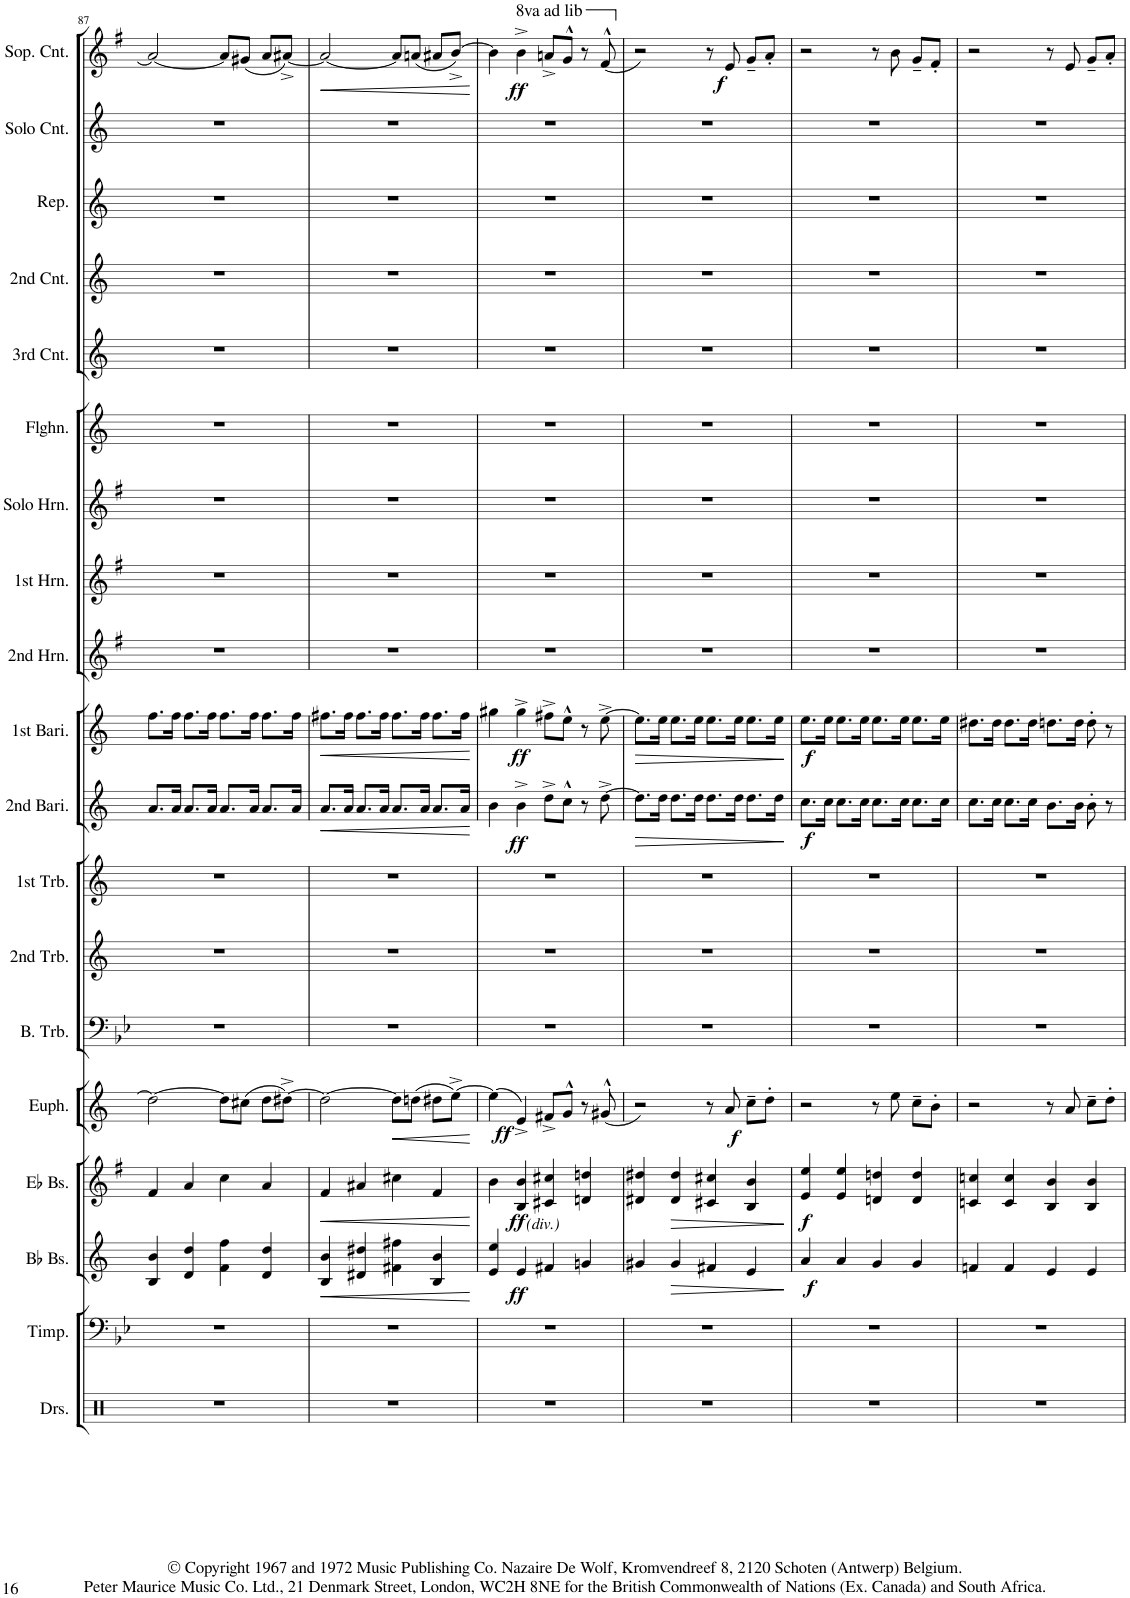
**kern	**kern	**kern	**dynam	**kern	**dynam	**kern	**dynam	**kern	**kern	**kern	**kern	**dynam	**kern	**dynam	**kern	**kern	**kern	**kern	**kern	**kern	**kern	**kern	**kern	**dynam
*part19	*part18	*part17	*part17	*part16	*part16	*part15	*part15	*part14	*part13	*part12	*part11	*part11	*part10	*part10	*part9	*part8	*part7	*part6	*part5	*part4	*part3	*part2	*part1	*part1
*staff19	*staff18	*staff17	*staff17	*staff16	*staff16	*staff15	*staff15	*staff14	*staff13	*staff12	*staff11	*staff11	*staff10	*staff10	*staff9	*staff8	*staff7	*staff6	*staff5	*staff4	*staff3	*staff2	*staff1	*staff1
*I"Drumset	*I"Timpani	*I"Bb Bass	*	*I"Eb Bass	*	*I"Euphonium	*	*I"Bass Trombone	*I"2nd Trombone	*I"1st Trombone	*I"2nd Baritone	*	*I"1st Baritone	*	*I"2nd Horn	*I"1st Horn	*I"Solo Horn	*I"Flugelhorn	*I"3rd Cornet	*I"2nd Cornet	*I"Repiano	*I"Solo Cornet	*I"Soprano Cornet	*
*I'Drs.	*I'Timp.	*I'Bb Bs.	*	*I'Eb Bs.	*	*I'Euph.	*	*I'B. Trb.	*I'2nd Trb.	*I'1st Trb.	*I'2nd Bari.	*	*I'1st Bari.	*	*I'2nd Hrn.	*I'1st Hrn.	*I'Solo Hrn.	*I'Flghn.	*I'3rd Cnt.	*I'2nd Cnt.	*I'Rep.	*I'Solo Cnt.	*I'Sop. Cnt.	*
!!LO:PB:g=z
*clefX	*clefF4	*clefG2	*	*clefG2	*	*clefG2	*	*clefF4	*clefG2	*clefG2	*clefG2	*	*clefG2	*	*clefG2	*clefG2	*clefG2	*clefG2	*clefG2	*clefG2	*clefG2	*clefG2	*clefG2	*
*	*	*Trd15c26	*	*Trd12c21	*	*Trd8c14	*	*Trd7c12	*Trd1c2	*Trd1c2	*Trd1c2	*	*Trd1c2	*	*Trd5c9	*Trd5c9	*Trd5c9	*Trd1c2	*Trd1c2	*Trd1c2	*Trd1c2	*Trd1c2	*Trd-2c-3	*
*k[]	*k[b-e-]	*k[]	*	*k[f#]	*	*k[]	*	*k[b-e-]	*k[]	*k[]	*k[]	*	*k[]	*	*k[f#]	*k[f#]	*k[f#]	*k[]	*k[]	*k[]	*k[]	*k[]	*k[f#]	*
*M2/2	*M2/2	*M2/2	*	*M2/2	*	*M2/2	*	*M2/2	*M2/2	*M2/2	*M2/2	*	*M2/2	*	*M2/2	*M2/2	*M2/2	*M2/2	*M2/2	*M2/2	*M2/2	*M2/2	*M2/2	*
*met(c|)	*met(c|)	*met(c|)	*	*met(c|)	*	*met(c|)	*	*met(c|)	*met(c|)	*met(c|)	*met(c|)	*	*met(c|)	*	*met(c|)	*met(c|)	*met(c|)	*met(c|)	*met(c|)	*met(c|)	*met(c|)	*met(c|)	*met(c|)	*
=87	=87	=87	=87	=87	=87	=87	=87	=87	=87	=87	=87	=87	=87	=87	=87	=87	=87	=87	=87	=87	=87	=87	=87	=87
1r	1r	4B/ 4b/	.	4f#/	.	2dd\_	.	1r	1r	1r	8.a/L	.	8.ff\L	.	1r	1r	1r	1r	1r	1r	1r	1r	2a/_	.
.	.	.	.	.	.	.	.	.	.	.	16a/Jk	.	16ff\Jk	.	.	.	.	.	.	.	.	.	.	.
.	.	4d/ 4dd/	.	4a/	.	.	.	.	.	.	8.a/L	.	8.ff\L	.	.	.	.	.	.	.	.	.	.	.
.	.	.	.	.	.	.	.	.	.	.	16a/Jk	.	16ff\Jk	.	.	.	.	.	.	.	.	.	.	.
.	.	4f\ 4ff\	.	4cc\	.	8dd\L]	.	.	.	.	8.a/L	.	8.ff\L	.	.	.	.	.	.	.	.	.	8a/L]	.
.	.	.	.	.	.	(8cc#X\J	.	.	.	.	.	.	.	.	.	.	.	.	.	.	.	.	(8g#X/J	.
.	.	.	.	.	.	.	.	.	.	.	16a/Jk	.	16ff\Jk	.	.	.	.	.	.	.	.	.	.	.
.	.	4d/ 4dd/	.	4a/	.	8dd\L	.	.	.	.	8.a/L	.	8.ff\L	.	.	.	.	.	.	.	.	.	8a/L	.
.	.	.	.	.	.	[8dd#X^\J)	.	.	.	.	.	.	.	.	.	.	.	.	.	.	.	.	[8a#X^/J)	.
.	.	.	.	.	.	.	.	.	.	.	16a/Jk	.	16ff\Jk	.	.	.	.	.	.	.	.	.	.	.
=88	=88	=88	=88	=88	=88	=88	=88	=88	=88	=88	=88	=88	=88	=88	=88	=88	=88	=88	=88	=88	=88	=88	=88	=88
!	!	!	!LO:HP:b	!	!LO:HP:b	!	!	!	!	!	!	!LO:HP:b	!	!LO:HP:b	!	!	!	!	!	!	!	!	!	!LO:HP:b
1r	1r	4B/ 4b/	<	4f#/	<	2dd#\_	.	1r	1r	1r	8.a/L	<	8.ff#X\L	<	1r	1r	1r	1r	1r	1r	1r	1r	2a#/_	<
.	.	.	.	.	.	.	.	.	.	.	16a/Jk	.	16ff#\Jk	.	.	.	.	.	.	.	.	.	.	.
.	.	4d#X/ 4dd#X/	.	4a#X/	.	.	.	.	.	.	8.a/L	.	8.ff#\L	.	.	.	.	.	.	.	.	.	.	.
.	.	.	.	.	.	.	.	.	.	.	16a/Jk	.	16ff#\Jk	.	.	.	.	.	.	.	.	.	.	.
!	!	!	!	!	!	!	!LO:HP:b	!	!	!	!	!	!	!	!	!	!	!	!	!	!	!	!	!
.	.	4f#X\ 4ff#X\	.	4cc#X\	.	8dd#\L]	<	.	.	.	8.a/L	.	8.ff#\L	.	.	.	.	.	.	.	.	.	8a#/L]	.
.	.	.	.	.	.	(8ddn\J	.	.	.	.	.	.	.	.	.	.	.	.	.	.	.	.	(8an/J	.
.	.	.	.	.	.	.	.	.	.	.	16a/Jk	.	16ff#\Jk	.	.	.	.	.	.	.	.	.	.	.
.	.	4B/ 4b/	.	4f#/	.	8dd#X\L	.	.	.	.	8.a/L	.	8.ff#\L	.	.	.	.	.	.	.	.	.	8a#X/L	.
.	.	.	.	.	.	[8ee^\J)	.	.	.	.	.	.	.	.	.	.	.	.	.	.	.	.	[8b^/J)	.
.	.	.	.	.	.	.	.	.	.	.	16a/Jk	.	16ff#\Jk	.	.	.	.	.	.	.	.	.	.	.
.	.	.	[	.	[	.	[	.	.	.	.	[	.	[	.	.	.	.	.	.	.	.	.	[
=89	=89	=89	=89	=89	=89	=89	=89	=89	=89	=89	=89	=89	=89	=89	=89	=89	=89	=89	=89	=89	=89	=89	=89	=89
1r	1r	4e/ 4ee/	.	4b\	.	(4ee\]	.	1r	1r	1r	4b\	.	4gg#X\	.	1r	1r	1r	1r	1r	1r	1r	1r	4b\]	.
!	!	!	!	!	!	!	!	!	!	!	!	!	!	!	!	!	!	!	!	!	!	!	!LO:TX:a:t=8va ad lib	!
!	!	!	!	!LO:TX:b:i:t=(div.)	!	!	!	!	!	!	!	!	!	!	!	!	!	!	!	!	!	!	!	!
!	!	!	!LO:DY:b	!	!LO:DY:b	!	!LO:DY:b	!	!	!	!	!LO:DY:b	!	!LO:DY:b	!	!	!	!	!	!	!	!	!	!LO:DY:b
.	.	4e/	ff	4B/ 4b/	ff	4e^/)	ff	.	.	.	4b^\	ff	4gg#^\	ff	.	.	.	.	.	.	.	.	4b^\	ff
.	.	4f#X/	.	4c#X/ 4cc#X/	.	8f#X^/L	.	.	.	.	8dd^\L	.	8ff#X^\L	.	.	.	.	.	.	.	.	.	8an^/L	.
.	.	.	.	.	.	8g^^/J	.	.	.	.	8cc^^\J	.	8ee^^\J	.	.	.	.	.	.	.	.	.	8g^^/J	.
.	.	4gn/	.	4dn/ 4ddn/	.	8r	.	.	.	.	8r	.	8r	.	.	.	.	.	.	.	.	.	8r	.
.	.	.	.	.	.	(8g#X^^/	.	.	.	.	[8dd^\	.	[8ee^\	.	.	.	.	.	.	.	.	.	(8f#^^/	.
=90	=90	=90	=90	=90	=90	=90	=90	=90	=90	=90	=90	=90	=90	=90	=90	=90	=90	=90	=90	=90	=90	=90	=90	=90
!	!	!	!	!	!	!	!	!	!	!	!	!LO:HP:b	!	!LO:HP:b	!	!	!	!	!	!	!	!	!	!
1r	1r	4g#X/	.	4d#X/ 4dd#X/	.	2r)	.	1r	1r	1r	8.dd\L]	>	8.ee\L]	>	1r	1r	1r	1r	1r	1r	1r	1r	2r)	.
.	.	.	.	.	.	.	.	.	.	.	16dd\Jk	.	16ee\Jk	.	.	.	.	.	.	.	.	.	.	.
!	!	!	!LO:HP:b	!	!LO:HP:b	!	!	!	!	!	!	!	!	!	!	!	!	!	!	!	!	!	!	!
.	.	4g#/	>	4d#/ 4dd#/	>	.	.	.	.	.	8.dd\L	.	8.ee\L	.	.	.	.	.	.	.	.	.	.	.
.	.	.	.	.	.	.	.	.	.	.	16dd\Jk	.	16ee\Jk	.	.	.	.	.	.	.	.	.	.	.
.	.	4f#X/	.	4c#X/ 4cc#X/	.	8r	.	.	.	.	8.dd\L	.	8.ee\L	.	.	.	.	.	.	.	.	.	8r	.
!	!	!	!	!	!	!	!LO:DY:b	!	!	!	!	!	!	!	!	!	!	!	!	!	!	!	!	!LO:DY:b
.	.	.	.	.	.	8a/	f	.	.	.	.	.	.	.	.	.	.	.	.	.	.	.	8e/	f
.	.	.	.	.	.	.	.	.	.	.	16dd\Jk	.	16ee\Jk	.	.	.	.	.	.	.	.	.	.	.
.	.	4e/	.	4B/ 4b/	.	8cc~\L	.	.	.	.	8.dd\L	.	8.ee\L	.	.	.	.	.	.	.	.	.	8g~/L	.
.	.	.	.	.	.	8dd'\J	.	.	.	.	.	.	.	.	.	.	.	.	.	.	.	.	8a'/J	.
.	.	.	.	.	.	.	.	.	.	.	16dd\Jk	.	16ee\Jk	.	.	.	.	.	.	.	.	.	.	.
.	.	.	]	.	]	.	.	.	.	.	.	]	.	]	.	.	.	.	.	.	.	.	.	.
=91	=91	=91	=91	=91	=91	=91	=91	=91	=91	=91	=91	=91	=91	=91	=91	=91	=91	=91	=91	=91	=91	=91	=91	=91
!	!	!	!LO:DY:b	!	!LO:DY:b	!	!	!	!	!	!	!LO:DY:b	!	!LO:DY:b	!	!	!	!	!	!	!	!	!	!
1r	1r	4a/	f	4e/ 4ee/	f	2r	.	1r	1r	1r	8.cc\L	f	8.ee\L	f	1r	1r	1r	1r	1r	1r	1r	1r	2r	.
.	.	.	.	.	.	.	.	.	.	.	16cc\Jk	.	16ee\Jk	.	.	.	.	.	.	.	.	.	.	.
.	.	4a/	.	4e/ 4ee/	.	.	.	.	.	.	8.cc\L	.	8.ee\L	.	.	.	.	.	.	.	.	.	.	.
.	.	.	.	.	.	.	.	.	.	.	16cc\Jk	.	16ee\Jk	.	.	.	.	.	.	.	.	.	.	.
.	.	4g/	.	4dn/ 4ddn/	.	8r	.	.	.	.	8.cc\L	.	8.ee\L	.	.	.	.	.	.	.	.	.	8r	.
.	.	.	.	.	.	8ee\	.	.	.	.	.	.	.	.	.	.	.	.	.	.	.	.	8b\	.
.	.	.	.	.	.	.	.	.	.	.	16cc\Jk	.	16ee\Jk	.	.	.	.	.	.	.	.	.	.	.
.	.	4g/	.	4d/ 4dd/	.	8cc~\L	.	.	.	.	8.cc\L	.	8.ee\L	.	.	.	.	.	.	.	.	.	8g~/L	.
.	.	.	.	.	.	8b'\J	.	.	.	.	.	.	.	.	.	.	.	.	.	.	.	.	8f#'/J	.
.	.	.	.	.	.	.	.	.	.	.	16cc\Jk	.	16ee\Jk	.	.	.	.	.	.	.	.	.	.	.
=92	=92	=92	=92	=92	=92	=92	=92	=92	=92	=92	=92	=92	=92	=92	=92	=92	=92	=92	=92	=92	=92	=92	=92	=92
1r	1r	4fn/	.	4cn/ 4ccn/	.	2r	.	1r	1r	1r	8.cc\L	.	8.dd#X\L	.	1r	1r	1r	1r	1r	1r	1r	1r	2r	.
.	.	.	.	.	.	.	.	.	.	.	16cc\Jk	.	16dd#\Jk	.	.	.	.	.	.	.	.	.	.	.
.	.	4f/	.	4c/ 4cc/	.	.	.	.	.	.	8.cc\L	.	8.dd#\L	.	.	.	.	.	.	.	.	.	.	.
.	.	.	.	.	.	.	.	.	.	.	16cc\Jk	.	16dd#\Jk	.	.	.	.	.	.	.	.	.	.	.
.	.	4e/	.	4B/ 4b/	.	8r	.	.	.	.	8.b\L	.	8.ddn\L	.	.	.	.	.	.	.	.	.	8r	.
.	.	.	.	.	.	8a/	.	.	.	.	.	.	.	.	.	.	.	.	.	.	.	.	8e/	.
.	.	.	.	.	.	.	.	.	.	.	16b\Jk	.	16dd\Jk	.	.	.	.	.	.	.	.	.	.	.
.	.	4e/	.	4B/ 4b/	.	8cc~\L	.	.	.	.	8b'\	.	8dd'\	.	.	.	.	.	.	.	.	.	8g~/L	.
.	.	.	.	.	.	8dd'\J	.	.	.	.	8r	.	8r	.	.	.	.	.	.	.	.	.	8a'/J	.
=	=	=	=	=	=	=	=	=	=	=	=	=	=	=	=	=	=	=	=	=	=	=	=	=
*-	*-	*-	*-	*-	*-	*-	*-	*-	*-	*-	*-	*-	*-	*-	*-	*-	*-	*-	*-	*-	*-	*-	*-	*-
